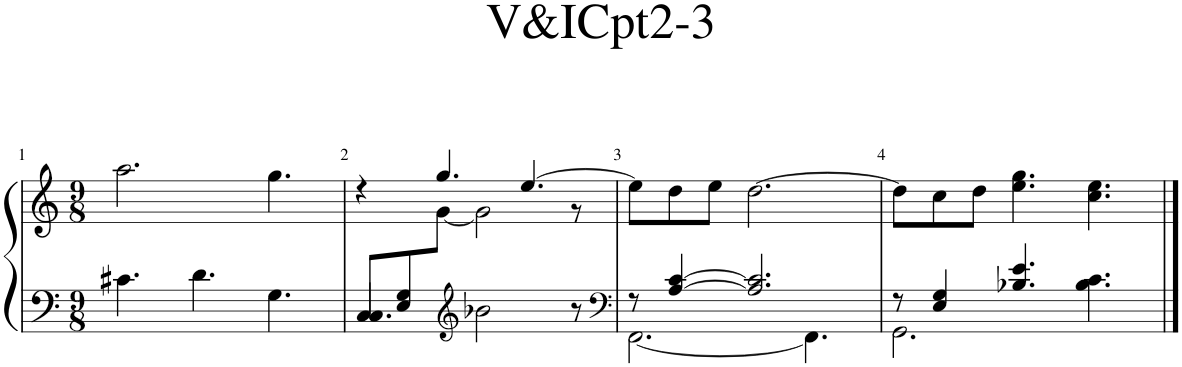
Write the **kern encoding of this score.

**kern	**kern
*part1	*part1
*staff2	*staff1
*I"Piano	*
*I'Pno.	*
*clefF4	*clefG2
*k[]	*k[]
*M9/8	*M9/8
=1	=1
4.c#X\	2.aa\
4.d\	.
4.G\	4.gg\
=2	=2
*^	*^
8C/L	4.C/	4r	4ryy
8E/ 8G/	.	.	.
2.ryy	.	4.gg/	[8g\J
*clefG2	*	*	*
.	2b-X\	.	2g\]
.	.	[4.ee/	.
.	8r	.	8r
*	*	*v	*v
=3	=3	=3
*clefF4	*	*
8r	[2.FF\	8ee\L]
[>4A/ [4c/	.	8dd\
.	.	8ee\J
2.A/] 2.c/]	.	[2.dd\
.	4.FF\]	.
=4	=4	=4
8r	2.GG\	8dd\L]
4E/ 4G/	.	8cc\
.	.	8dd\J
4.B-X/ 4.e/	.	4.ee\ 4.gg\
4.B-\ 4.c\	4.ryy	4.cc\ 4.ee\
*v	*v	*
==	==
*-	*-
